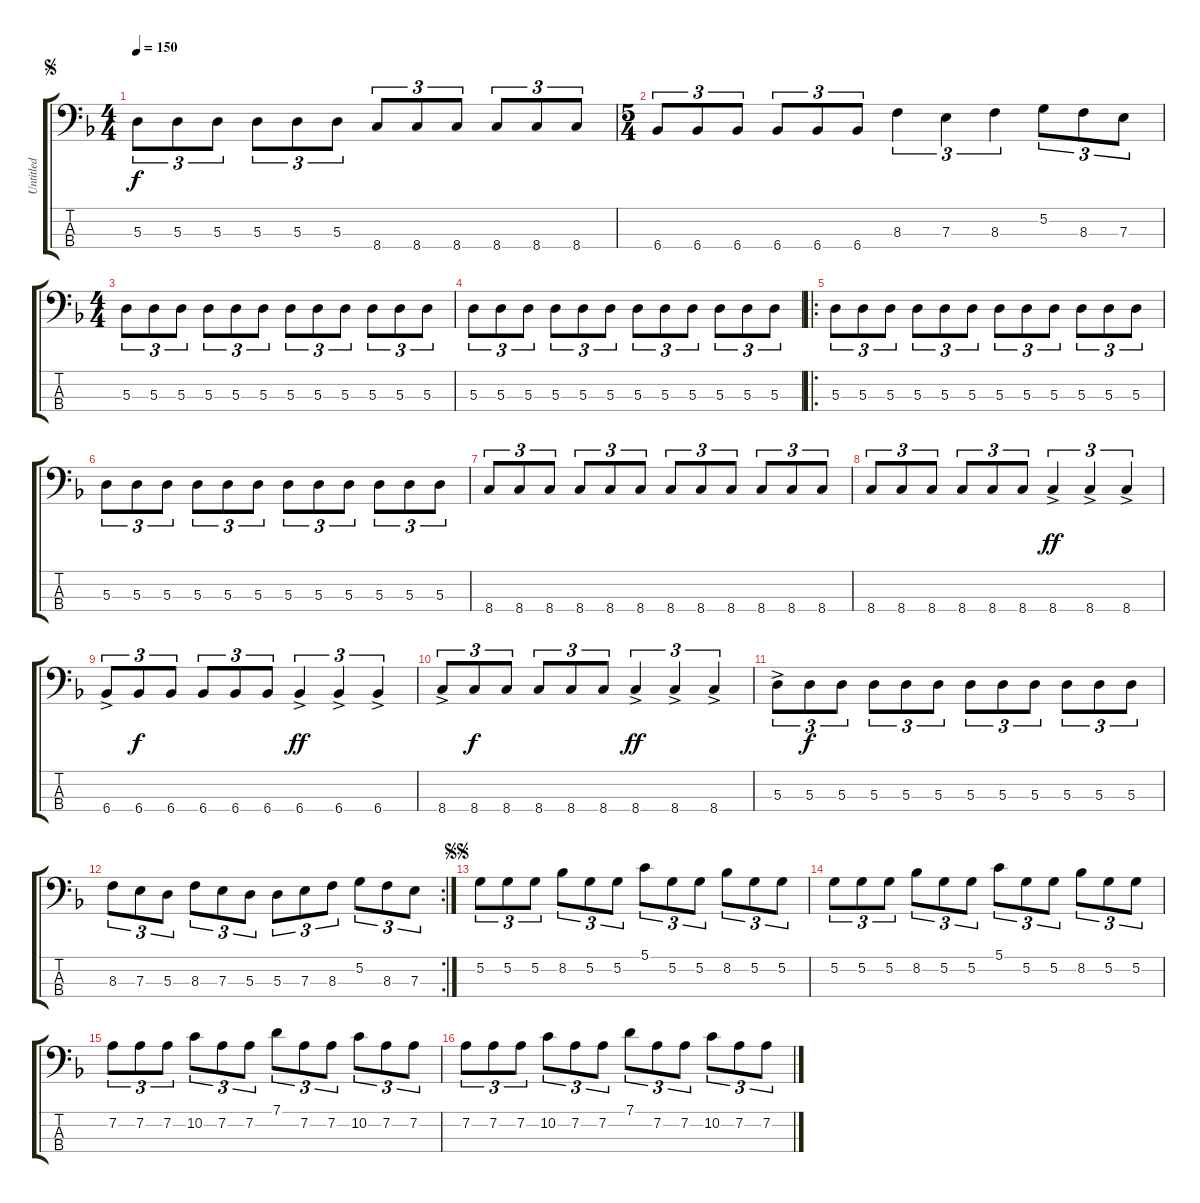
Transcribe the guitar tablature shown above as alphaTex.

\track ("Untitled" "Untitled") {instrument electricbassfinger}
\staff {score tabs}
\tuning (G2 D2 A1 E1) {hide}
\ts (4 4)
\jump segno
\tempo 150
\clef f4
\ks f
5.3.8{tu (3 2) dy f instrument electricbassfinger} 5.3.8{tu (3 2)} 5.3.8{tu (3 2)} 5.3.8{tu (3 2)} 5.3.8{tu (3 2)} 5.3.8{tu (3 2)} 8.4.8{tu (3 2)} 8.4.8{tu (3 2)} 8.4.8{tu (3 2)} 8.4.8{tu (3 2)} 8.4.8{tu (3 2)} 8.4.8{tu (3 2)} |
\ts (5 4)
6.4.8{tu (3 2)} 6.4.8{tu (3 2)} 6.4.8{tu (3 2)} 6.4.8{tu (3 2)} 6.4.8{tu (3 2)} 6.4.8{tu (3 2)} 8.3.4{tu (3 2)} 7.3.4{tu (3 2)} 8.3.4{tu (3 2)} 5.2.8{tu (3 2)} 8.3.8{tu (3 2)} 7.3.8{tu (3 2)} |
\ts (4 4)
5.3.8{tu (3 2)} 5.3.8{tu (3 2)} 5.3.8{tu (3 2)} 5.3.8{tu (3 2)} 5.3.8{tu (3 2)} 5.3.8{tu (3 2)} 5.3.8{tu (3 2)} 5.3.8{tu (3 2)} 5.3.8{tu (3 2)} 5.3.8{tu (3 2)} 5.3.8{tu (3 2)} 5.3.8{tu (3 2)} |
5.3.8{tu (3 2)} 5.3.8{tu (3 2)} 5.3.8{tu (3 2)} 5.3.8{tu (3 2)} 5.3.8{tu (3 2)} 5.3.8{tu (3 2)} 5.3.8{tu (3 2)} 5.3.8{tu (3 2)} 5.3.8{tu (3 2)} 5.3.8{tu (3 2)} 5.3.8{tu (3 2)} 5.3.8{tu (3 2)} |
\ro
5.3.8{tu (3 2)} 5.3.8{tu (3 2)} 5.3.8{tu (3 2)} 5.3.8{tu (3 2)} 5.3.8{tu (3 2)} 5.3.8{tu (3 2)} 5.3.8{tu (3 2)} 5.3.8{tu (3 2)} 5.3.8{tu (3 2)} 5.3.8{tu (3 2)} 5.3.8{tu (3 2)} 5.3.8{tu (3 2)} |
5.3.8{tu (3 2)} 5.3.8{tu (3 2)} 5.3.8{tu (3 2)} 5.3.8{tu (3 2)} 5.3.8{tu (3 2)} 5.3.8{tu (3 2)} 5.3.8{tu (3 2)} 5.3.8{tu (3 2)} 5.3.8{tu (3 2)} 5.3.8{tu (3 2)} 5.3.8{tu (3 2)} 5.3.8{tu (3 2)} |
8.4.8{tu (3 2)} 8.4.8{tu (3 2)} 8.4.8{tu (3 2)} 8.4.8{tu (3 2)} 8.4.8{tu (3 2)} 8.4.8{tu (3 2)} 8.4.8{tu (3 2)} 8.4.8{tu (3 2)} 8.4.8{tu (3 2)} 8.4.8{tu (3 2)} 8.4.8{tu (3 2)} 8.4.8{tu (3 2)} |
8.4.8{tu (3 2)} 8.4.8{tu (3 2)} 8.4.8{tu (3 2)} 8.4.8{tu (3 2)} 8.4.8{tu (3 2)} 8.4.8{tu (3 2)} 8.4{ac}.4{tu (3 2) dy ff} 8.4{ac}.4{tu (3 2)} 8.4{ac}.4{tu (3 2)} |
6.4{ac}.8{tu (3 2)} 6.4.8{tu (3 2) dy f} 6.4.8{tu (3 2)} 6.4.8{tu (3 2)} 6.4.8{tu (3 2)} 6.4.8{tu (3 2)} 6.4{ac}.4{tu (3 2) dy ff} 6.4{ac}.4{tu (3 2)} 6.4{ac}.4{tu (3 2)} |
8.4{ac}.8{tu (3 2)} 8.4.8{tu (3 2) dy f} 8.4.8{tu (3 2)} 8.4.8{tu (3 2)} 8.4.8{tu (3 2)} 8.4.8{tu (3 2)} 8.4{ac}.4{tu (3 2) dy ff} 8.4{ac}.4{tu (3 2)} 8.4{ac}.4{tu (3 2)} |
5.3{ac}.8{tu (3 2)} 5.3.8{tu (3 2) dy f} 5.3.8{tu (3 2)} 5.3.8{tu (3 2)} 5.3.8{tu (3 2)} 5.3.8{tu (3 2)} 5.3.8{tu (3 2)} 5.3.8{tu (3 2)} 5.3.8{tu (3 2)} 5.3.8{tu (3 2)} 5.3.8{tu (3 2)} 5.3.8{tu (3 2)} |
\rc 2
8.3.8{tu (3 2)} 7.3.8{tu (3 2)} 5.3.8{tu (3 2)} 8.3.8{tu (3 2)} 7.3.8{tu (3 2)} 5.3.8{tu (3 2)} 5.3.8{tu (3 2)} 7.3.8{tu (3 2)} 8.3.8{tu (3 2)} 5.2.8{tu (3 2)} 8.3.8{tu (3 2)} 7.3.8{tu (3 2)} |
\jump segnosegno
5.2.8{tu (3 2)} 5.2.8{tu (3 2)} 5.2.8{tu (3 2)} 8.2.8{tu (3 2)} 5.2.8{tu (3 2)} 5.2.8{tu (3 2)} 5.1.8{tu (3 2)} 5.2.8{tu (3 2)} 5.2.8{tu (3 2)} 8.2.8{tu (3 2)} 5.2.8{tu (3 2)} 5.2.8{tu (3 2)} |
5.2.8{tu (3 2)} 5.2.8{tu (3 2)} 5.2.8{tu (3 2)} 8.2.8{tu (3 2)} 5.2.8{tu (3 2)} 5.2.8{tu (3 2)} 5.1.8{tu (3 2)} 5.2.8{tu (3 2)} 5.2.8{tu (3 2)} 8.2.8{tu (3 2)} 5.2.8{tu (3 2)} 5.2.8{tu (3 2)} |
7.2.8{tu (3 2)} 7.2.8{tu (3 2)} 7.2.8{tu (3 2)} 10.2.8{tu (3 2)} 7.2.8{tu (3 2)} 7.2.8{tu (3 2)} 7.1.8{tu (3 2)} 7.2.8{tu (3 2)} 7.2.8{tu (3 2)} 10.2.8{tu (3 2)} 7.2.8{tu (3 2)} 7.2.8{tu (3 2)} |
7.2.8{tu (3 2)} 7.2.8{tu (3 2)} 7.2.8{tu (3 2)} 10.2.8{tu (3 2)} 7.2.8{tu (3 2)} 7.2.8{tu (3 2)} 7.1.8{tu (3 2)} 7.2.8{tu (3 2)} 7.2.8{tu (3 2)} 10.2.8{tu (3 2)} 7.2.8{tu (3 2)} 7.2.8{tu (3 2)}
